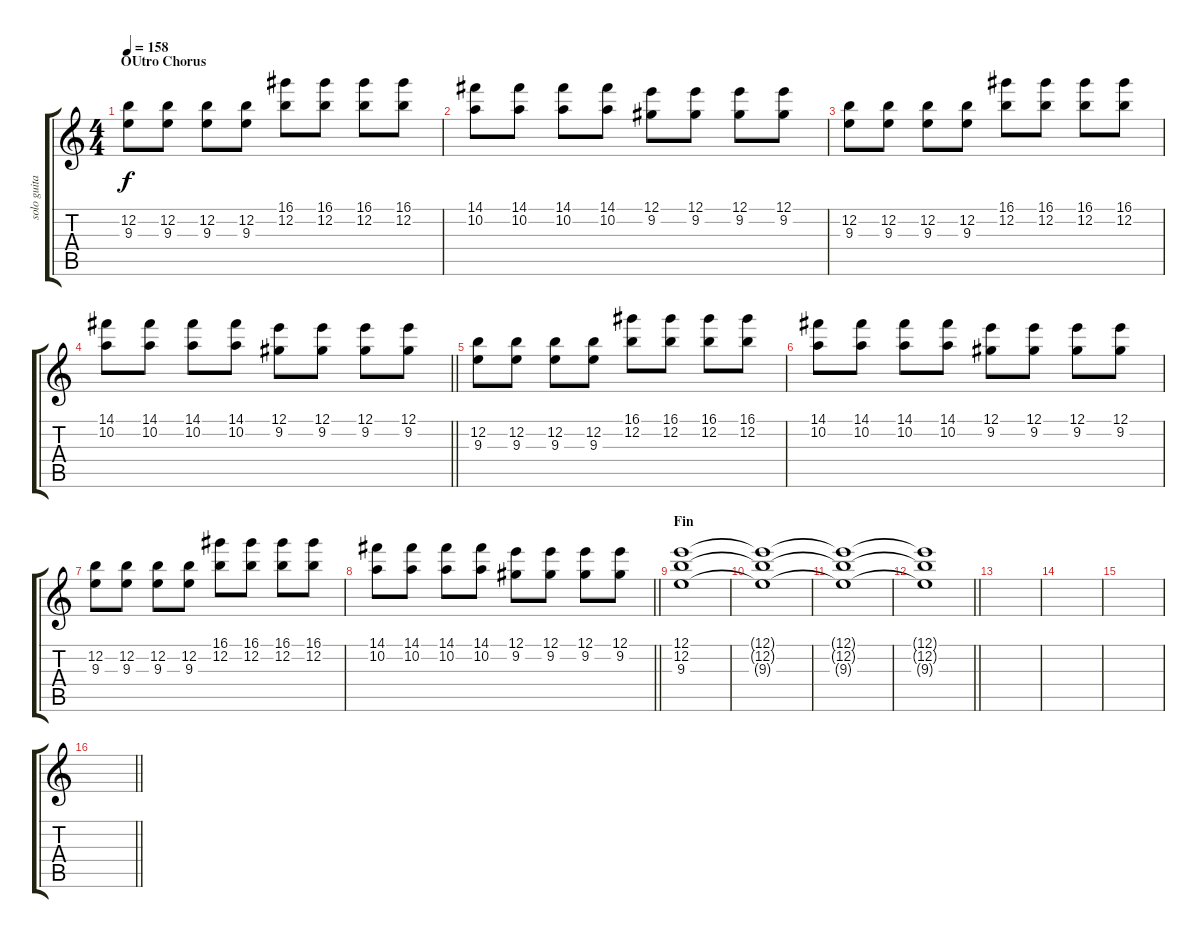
\track ("solo guitar" "solo guita") {instrument overdrivenguitar}
\staff {score tabs}
\tuning (E4 B3 G3 D3 A2 E2) {hide}
\ts (4 4)
\section ("" "OUtro Chorus")
\tempo 158
\clef g2
\ks c
(12.2 9.3).8{dy f} (12.2 9.3).8 (12.2 9.3).8 (12.2 9.3).8 (16.1 12.2).8 (16.1 12.2).8 (16.1 12.2).8 (16.1 12.2).8 |
(14.1 10.2).8 (14.1 10.2).8 (14.1 10.2).8 (14.1 10.2).8 (12.1 9.2).8 (12.1 9.2).8 (12.1 9.2).8 (12.1 9.2).8 |
(12.2 9.3).8 (12.2 9.3).8 (12.2 9.3).8 (12.2 9.3).8 (16.1 12.2).8 (16.1 12.2).8 (16.1 12.2).8 (16.1 12.2).8 |
\barLineRight lightlight
(14.1 10.2).8 (14.1 10.2).8 (14.1 10.2).8 (14.1 10.2).8 (12.1 9.2).8 (12.1 9.2).8 (12.1 9.2).8 (12.1 9.2).8 |
(12.2 9.3).8 (12.2 9.3).8 (12.2 9.3).8 (12.2 9.3).8 (16.1 12.2).8 (16.1 12.2).8 (16.1 12.2).8 (16.1 12.2).8 |
(14.1 10.2).8 (14.1 10.2).8 (14.1 10.2).8 (14.1 10.2).8 (12.1 9.2).8 (12.1 9.2).8 (12.1 9.2).8 (12.1 9.2).8 |
(12.2 9.3).8 (12.2 9.3).8 (12.2 9.3).8 (12.2 9.3).8 (16.1 12.2).8 (16.1 12.2).8 (16.1 12.2).8 (16.1 12.2).8 |
\barLineRight lightlight
(14.1 10.2).8 (14.1 10.2).8 (14.1 10.2).8 (14.1 10.2).8 (12.1 9.2).8 (12.1 9.2).8 (12.1 9.2).8 (12.1 9.2).8 |
\section ("" "Fin")
(12.1 12.2 9.3).1 |
(12.1{t} 12.2{t} 9.3{t}).1 |
(12.1{t} 12.2{t} 9.3{t}).1 |
\barLineRight lightlight
(12.1{t} 12.2{t} 9.3{t}).1 |
|
|
|
\barLineRight lightlight
